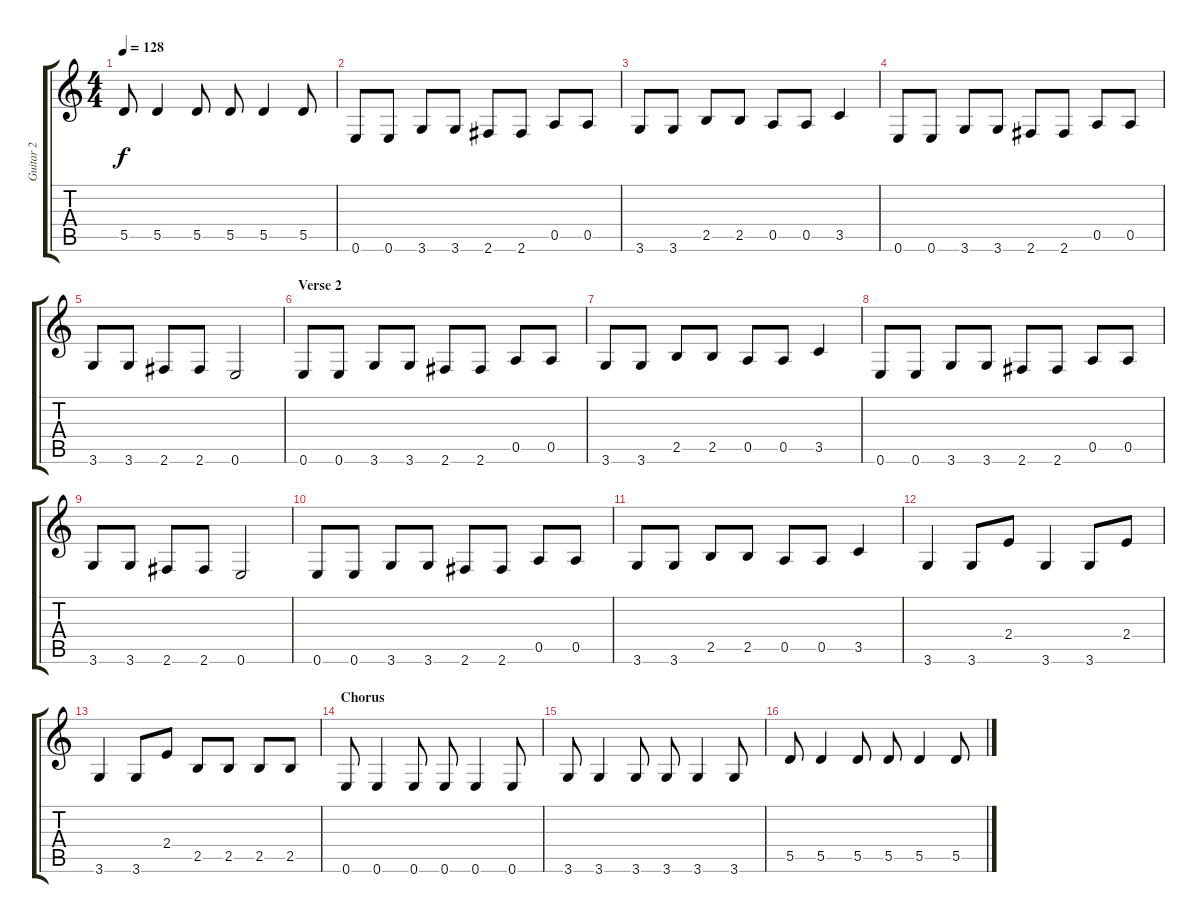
\track ("Guitar 2" "Guitar 2") {instrument overdrivenguitar}
\staff {score tabs}
\tuning (E4 B3 G3 D3 A2 E2) {hide}
\ts (4 4)
\tempo 128
\clef g2
\ks c
5.5.8{dy f} 5.5.4 5.5.8 5.5.8 5.5.4 5.5.8 |
0.6.8 0.6.8 3.6.8 3.6.8 2.6.8 2.6.8 0.5.8 0.5.8 |
3.6.8 3.6.8 2.5.8 2.5.8 0.5.8 0.5.8 3.5.4 |
0.6.8 0.6.8 3.6.8 3.6.8 2.6.8 2.6.8 0.5.8 0.5.8 |
3.6.8 3.6.8 2.6.8 2.6.8 0.6.2 |
\section ("" "Verse 2")
0.6.8 0.6.8 3.6.8 3.6.8 2.6.8 2.6.8 0.5.8 0.5.8 |
3.6.8 3.6.8 2.5.8 2.5.8 0.5.8 0.5.8 3.5.4 |
0.6.8 0.6.8 3.6.8 3.6.8 2.6.8 2.6.8 0.5.8 0.5.8 |
3.6.8 3.6.8 2.6.8 2.6.8 0.6.2 |
0.6.8 0.6.8 3.6.8 3.6.8 2.6.8 2.6.8 0.5.8 0.5.8 |
3.6.8 3.6.8 2.5.8 2.5.8 0.5.8 0.5.8 3.5.4 |
3.6.4 3.6.8 2.4.8 3.6.4 3.6.8 2.4.8 |
3.6.4 3.6.8 2.4.8 2.5.8 2.5.8 2.5.8 2.5.8 |
\section ("" "Chorus")
0.6.8 0.6.4 0.6.8 0.6.8 0.6.4 0.6.8 |
3.6.8 3.6.4 3.6.8 3.6.8 3.6.4 3.6.8 |
5.5.8 5.5.4 5.5.8 5.5.8 5.5.4 5.5.8
